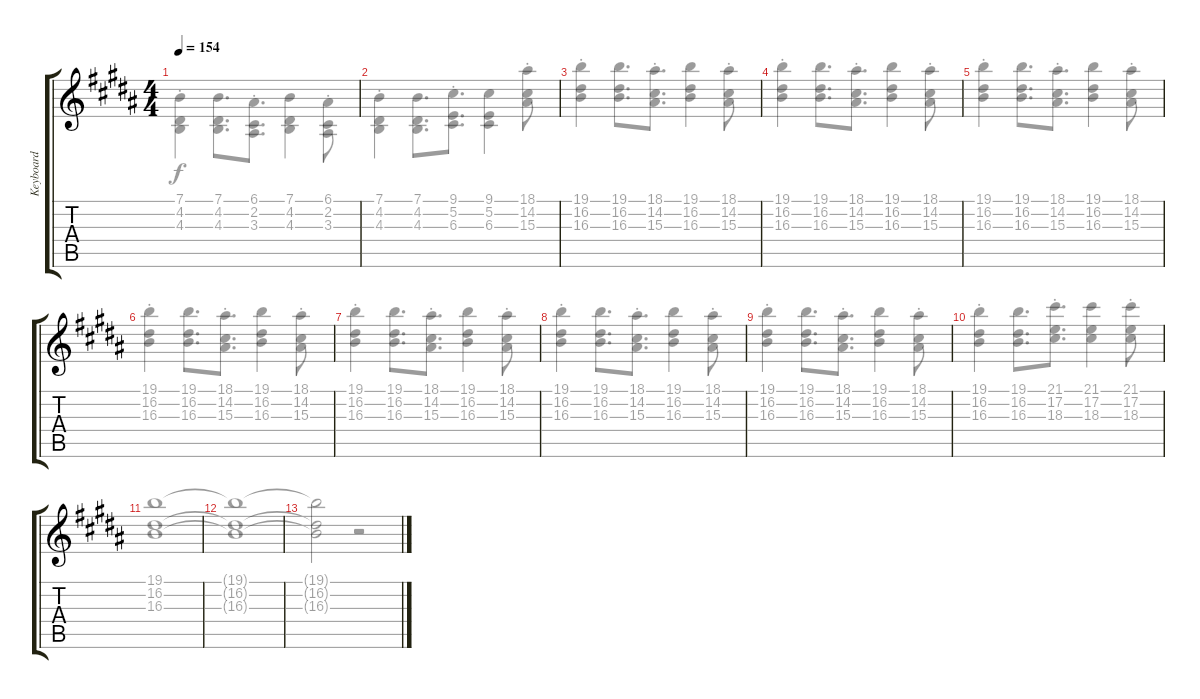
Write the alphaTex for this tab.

\track ("Keyboard" "Keyboard") {instrument electricgrandpiano}
\staff {score tabs}
\tuning (E4 B3 G3 D3 A2 E2) {hide}
\voice
\ts (4 4)
\tempo 154
\clef g2
\ks b
|
|
|
|
|
|
|
|
|
|
|
|
\voice
\clef g2
\ks b
(7.1{st} 4.2{st} 4.3{st}).4{dy f} (7.1 4.2 4.3).8{d} (6.1{st} 2.2{st} 3.3{st}).8{d} (7.1 4.2 4.3).4 (6.1 2.2 3.3{st}).8 |
(7.1{st} 4.2{st} 4.3{st}).4 (7.1 4.2 4.3).8{d} (9.1{st} 5.2{st} 6.3{st}).8{d} (9.1 5.2 6.3).4 (18.1{st} 14.2{st} 15.3{st}).8 |
(19.1{st} 16.2{st} 16.3{st}).4 (19.1 16.2 16.3).8{d} (18.1{st} 14.2{st} 15.3{st}).8{d} (19.1 16.2 16.3).4 (18.1 14.2 15.3{st}).8 |
(19.1{st} 16.2{st} 16.3{st}).4 (19.1 16.2 16.3).8{d} (18.1{st} 14.2{st} 15.3{st}).8{d} (19.1 16.2 16.3).4 (18.1 14.2 15.3{st}).8 |
(19.1{st} 16.2{st} 16.3{st}).4 (19.1 16.2 16.3).8{d} (18.1{st} 14.2{st} 15.3{st}).8{d} (19.1 16.2 16.3).4 (18.1 14.2 15.3{st}).8 |
(19.1{st} 16.2{st} 16.3{st}).4 (19.1 16.2 16.3).8{d} (18.1{st} 14.2{st} 15.3{st}).8{d} (19.1 16.2 16.3).4 (18.1 14.2 15.3{st}).8 |
(19.1{st} 16.2{st} 16.3{st}).4 (19.1 16.2 16.3).8{d} (18.1{st} 14.2{st} 15.3{st}).8{d} (19.1 16.2 16.3).4 (18.1 14.2 15.3{st}).8 |
(19.1{st} 16.2{st} 16.3{st}).4 (19.1 16.2 16.3).8{d} (18.1{st} 14.2{st} 15.3{st}).8{d} (19.1 16.2 16.3).4 (18.1 14.2 15.3{st}).8 |
(19.1{st} 16.2{st} 16.3{st}).4 (19.1 16.2 16.3).8{d} (18.1{st} 14.2{st} 15.3{st}).8{d} (19.1 16.2 16.3).4 (18.1 14.2 15.3{st}).8 |
(19.1{st} 16.2{st} 16.3{st}).4 (19.1 16.2 16.3).8{d} (21.1{st} 17.2{st} 18.3{st}).8{d} (21.1 17.2 18.3).4 (21.1 17.2 18.3{st}).8 |
(19.1 16.2 16.3).1 |
(19.1{t} 16.2{t} 16.3{t}).1 |
(19.1{t} 16.2{t} 16.3{t}).2 r.2
